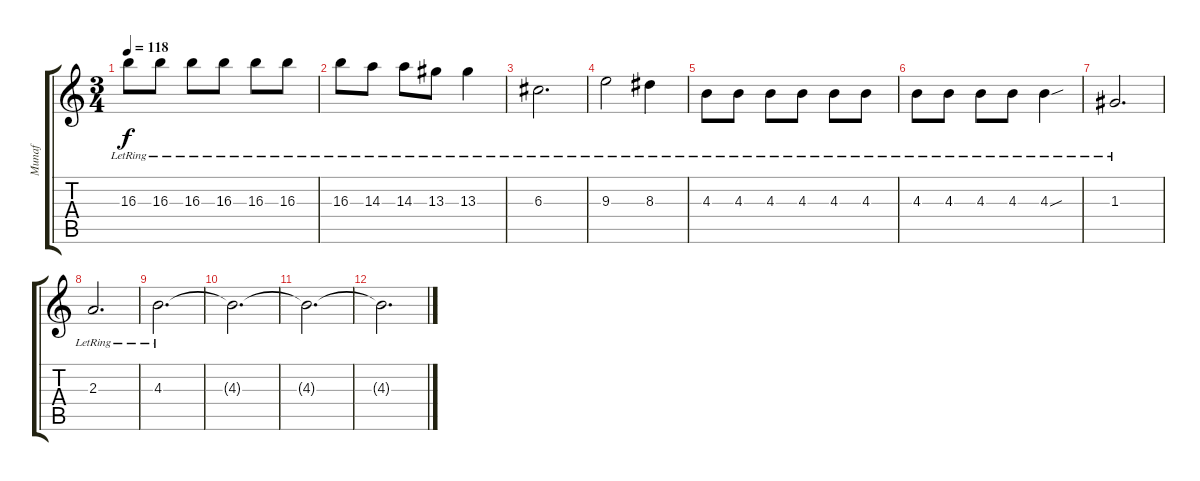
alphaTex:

\track ("Munaf" "Munaf") {instrument acousticguitarsteel}
\staff {score tabs}
\tuning (E4 B3 G3 D3 A2 E2) {hide}
\ts (3 4)
\tempo 118
\clef g2
\ks c
16.3{lr}.8{dy f} 16.3{lr}.8 16.3{lr}.8 16.3{lr}.8 16.3{lr}.8 16.3{lr}.8 |
16.3{lr}.8 14.3{lr}.8 14.3{lr}.8 13.3{lr}.8 13.3{lr}.4 |
6.3{lr}.2{d} |
9.3{lr}.2 8.3{lr}.4 |
4.3{lr}.8 4.3{lr}.8 4.3{lr}.8 4.3{lr}.8 4.3{lr}.8 4.3{lr}.8 |
4.3{lr}.8 4.3{lr}.8 4.3{lr}.8 4.3{lr}.8 4.3{sou lr}.4 |
1.3{lr}.2{d} |
2.3{lr}.2{d} |
4.3{lr}.2{d} |
4.3{t}.2{d} |
4.3{t}.2{d} |
4.3{t}.2{d}
